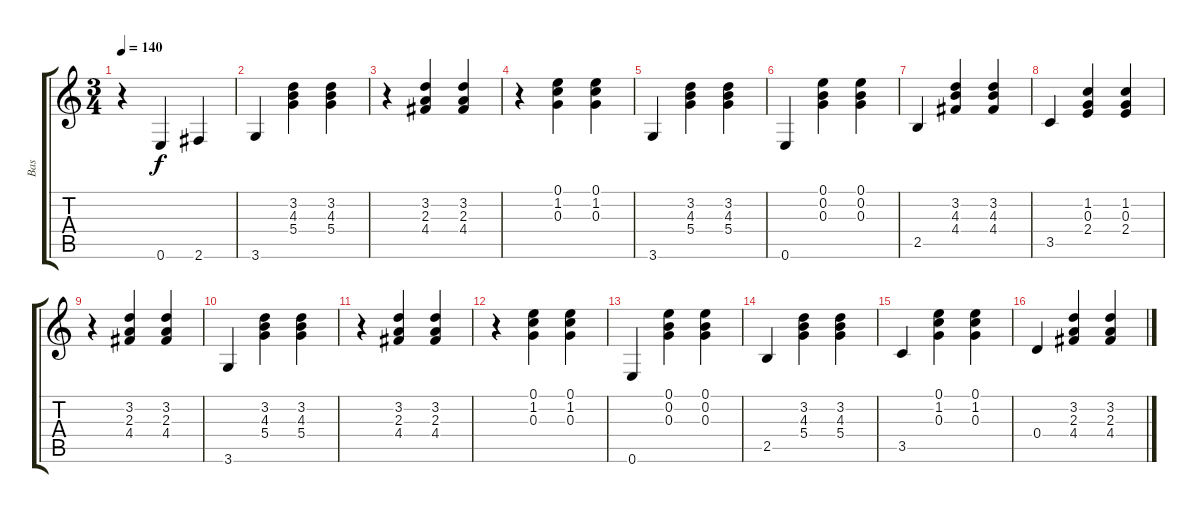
\track ("Bas" "Bas") {instrument electricbasspick}
\staff {score tabs}
\tuning (E4 B3 G3 D3 A2 E2) {hide}
\ts (3 4)
\tempo 140
\clef g2
\ks c
r.4{dy f} 0.6.4 2.6.4 |
3.6.4 (3.2 4.3 5.4).4 (3.2 4.3 5.4).4 |
r.4 (3.2 2.3 4.4).4 (3.2 2.3 4.4).4 |
r.4 (0.1 1.2 0.3).4 (0.1 1.2 0.3).4 |
3.6.4 (3.2 4.3 5.4).4 (3.2 4.3 5.4).4 |
0.6.4 (0.1 0.2 0.3).4 (0.1 0.2 0.3).4 |
2.5.4 (3.2 4.3 4.4).4 (3.2 4.3 4.4).4 |
3.5.4 (1.2 0.3 2.4).4 (1.2 0.3 2.4).4 |
r.4 (3.2 2.3 4.4).4 (3.2 2.3 4.4).4 |
3.6.4 (3.2 4.3 5.4).4 (3.2 4.3 5.4).4 |
r.4 (3.2 2.3 4.4).4 (3.2 2.3 4.4).4 |
r.4 (0.1 1.2 0.3).4 (0.1 1.2 0.3).4 |
0.6.4 (0.1 0.2 0.3).4 (0.1 0.2 0.3).4 |
2.5.4 (3.2 4.3 5.4).4 (3.2 4.3 5.4).4 |
3.5.4 (0.1 1.2 0.3).4 (0.1 1.2 0.3).4 |
0.4.4 (3.2 2.3 4.4).4 (3.2 2.3 4.4).4
